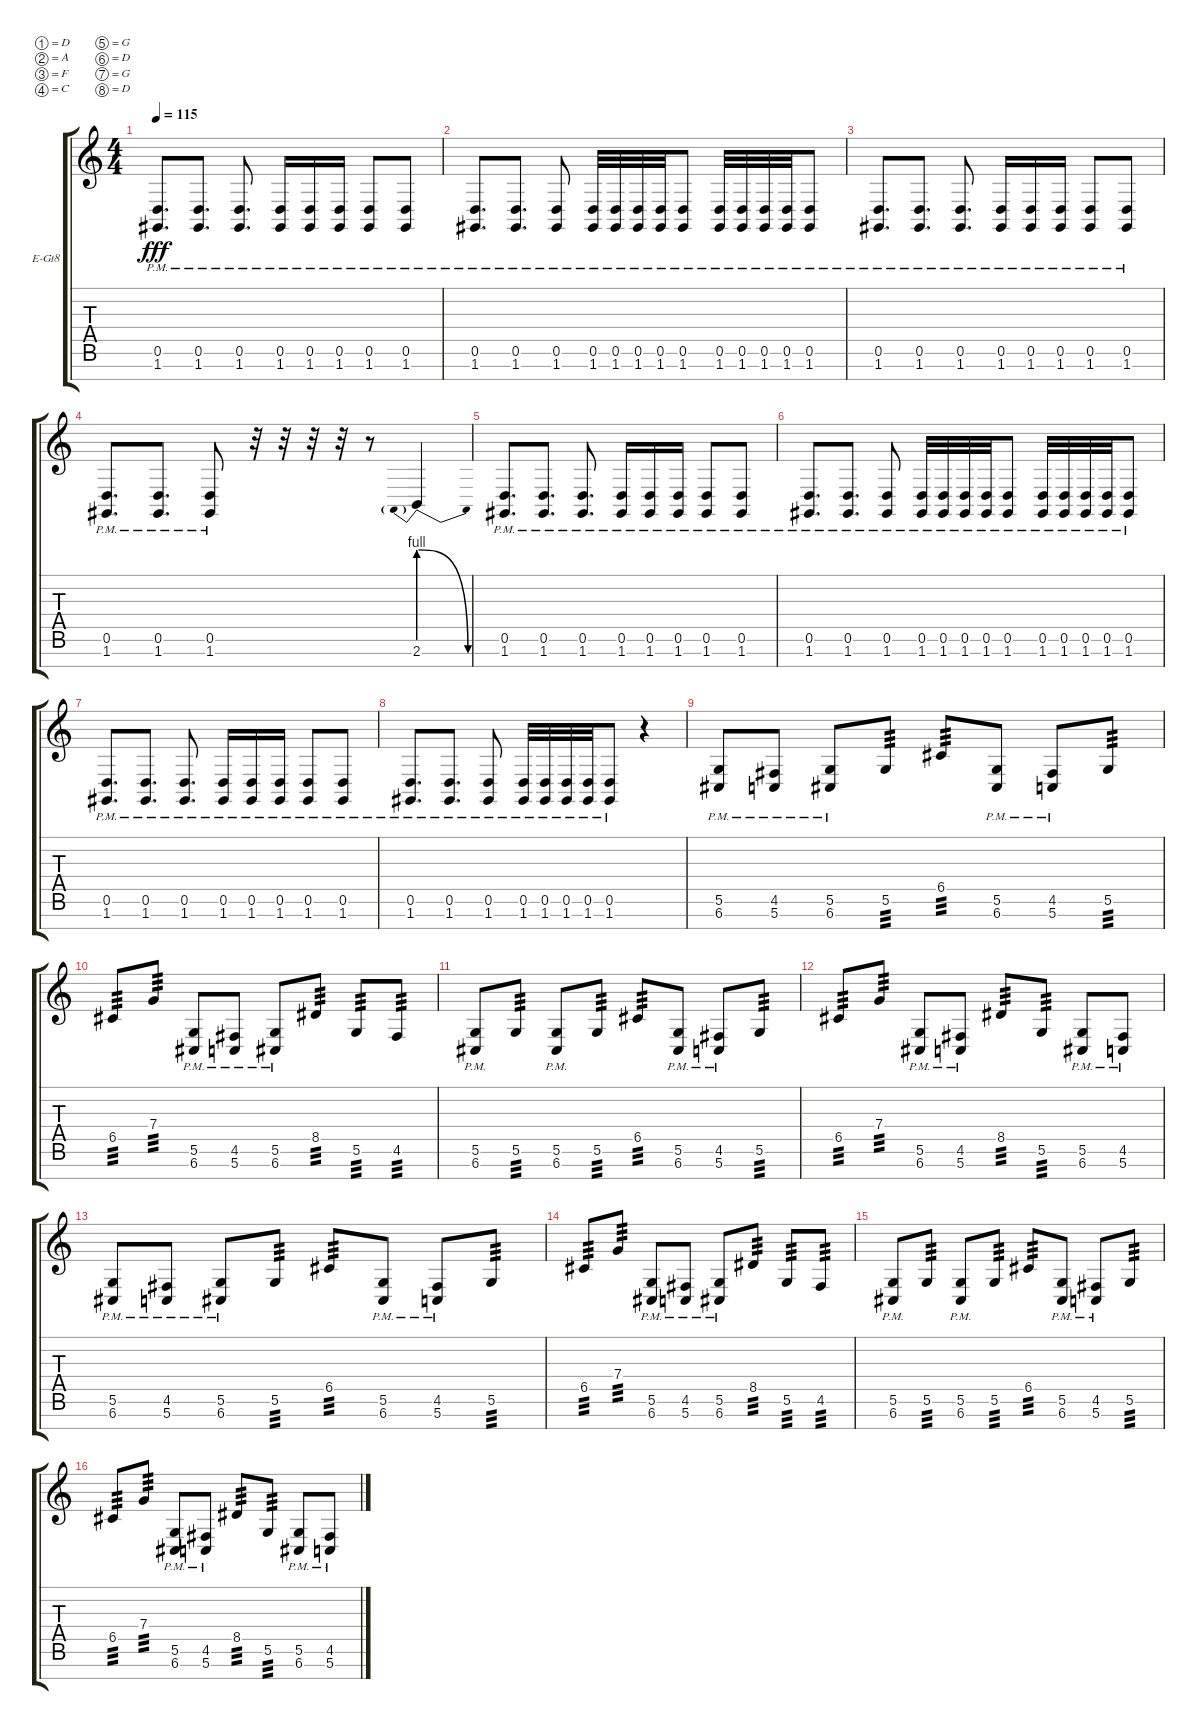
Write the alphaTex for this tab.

\bracketExtendMode groupsimilarinstruments
\firstSystemTrackNameOrientation horizontal
\otherSystemsTrackNameOrientation horizontal
\track ("Sam" "E-Gt8") {instrument overdrivenguitar}
\staff {score tabs}
\tuning (D4 A3 F3 C3 G2 D2 G1 D1)
\ts (4 4)
\tempo 115
\clef g2
\ks c
(1.7{pm} 0.6{pm}).8{d dy fff} (1.7{pm} 0.6{pm}).8{d} (1.7{pm} 0.6{pm}).8{d} (1.7{pm} 0.6{pm}).16 (1.7{pm} 0.6{pm}).16 (1.7{pm} 0.6{pm}).16 (1.7{pm} 0.6{pm}).8 (1.7{pm} 0.6{pm}).8 |
(1.7{pm} 0.6{pm}).8{d} (1.7{pm} 0.6{pm}).8{d} (1.7{pm} 0.6{pm}).8 (1.7{pm} 0.6{pm}).32 (1.7{pm} 0.6{pm}).32 (1.7{pm} 0.6{pm}).32 (1.7{pm} 0.6{pm}).32 (1.7{pm} 0.6{pm}).8 (1.7{pm} 0.6{pm}).32 (1.7{pm} 0.6{pm}).32 (1.7{pm} 0.6{pm}).32 (1.7{pm} 0.6{pm}).32 (1.7{pm} 0.6{pm}).8 |
(1.7{pm} 0.6{pm}).8{d} (1.7{pm} 0.6{pm}).8{d} (1.7{pm} 0.6{pm}).8{d} (1.7{pm} 0.6{pm}).16 (1.7{pm} 0.6{pm}).16 (1.7{pm} 0.6{pm}).16 (1.7{pm} 0.6{pm}).8 (1.7{pm} 0.6{pm}).8 |
(1.7{pm} 0.6{pm}).8{d} (1.7{pm} 0.6{pm}).8{d} (1.7{pm} 0.6{pm}).8 r.32 r.32 r.32 r.32 r.8 2.7{be (prebendrelease 0 4 59.4 0)}.4 |
(1.7{pm} 0.6{pm}).8{d} (1.7{pm} 0.6{pm}).8{d} (1.7{pm} 0.6{pm}).8{d} (1.7{pm} 0.6{pm}).16 (1.7{pm} 0.6{pm}).16 (1.7{pm} 0.6{pm}).16 (1.7{pm} 0.6{pm}).8 (1.7{pm} 0.6{pm}).8 |
(1.7{pm} 0.6{pm}).8{d} (1.7{pm} 0.6{pm}).8{d} (1.7{pm} 0.6{pm}).8 (1.7{pm} 0.6{pm}).32 (1.7{pm} 0.6{pm}).32 (1.7{pm} 0.6{pm}).32 (1.7{pm} 0.6{pm}).32 (1.7{pm} 0.6{pm}).8 (1.7{pm} 0.6{pm}).32 (1.7{pm} 0.6{pm}).32 (1.7{pm} 0.6{pm}).32 (1.7{pm} 0.6{pm}).32 (1.7{pm} 0.6{pm}).8 |
(1.7{pm} 0.6{pm}).8{d} (1.7{pm} 0.6{pm}).8{d} (1.7{pm} 0.6{pm}).8{d} (1.7{pm} 0.6{pm}).16 (1.7{pm} 0.6{pm}).16 (1.7{pm} 0.6{pm}).16 (1.7{pm} 0.6{pm}).8 (1.7{pm} 0.6{pm}).8 |
(1.7{pm} 0.6{pm}).8{d} (1.7{pm} 0.6{pm}).8{d} (1.7{pm} 0.6{pm}).8 (1.7{pm} 0.6{pm}).32 (1.7{pm} 0.6{pm}).32 (1.7{pm} 0.6{pm}).32 (1.7{pm} 0.6{pm}).32 (1.7{pm} 0.6{pm}).8 r.4 |
(6.7{pm} 5.6{pm}).8 (5.7{pm} 4.6{pm}).8 (6.7{pm} 5.6{pm}).8 5.6.8{tp 3} 6.5.8{tp 3} (6.7{pm} 5.6{pm}).8 (5.7{pm} 4.6{pm}).8 5.6.8{tp 3} |
6.5.8{tp 3} 7.4.8{tp 3} (6.7{pm} 5.6{pm}).8 (5.7{pm} 4.6{pm}).8 (6.7{pm} 5.6{pm}).8 8.5.8{tp 3} 5.6.8{tp 3} 4.6.8{tp 3} |
(6.7{pm} 5.6{pm}).8 5.6.8{tp 3} (6.7{pm} 5.6{pm}).8 5.6.8{tp 3} 6.5.8{tp 3} (6.7{pm} 5.6{pm}).8 (5.7{pm} 4.6{pm}).8 5.6.8{tp 3} |
6.5.8{tp 3} 7.4.8{tp 3} (6.7{pm} 5.6{pm}).8 (5.7{pm} 4.6{pm}).8 8.5.8{tp 3} 5.6.8{tp 3} (6.7{pm} 5.6{pm}).8 (5.7{pm} 4.6{pm}).8 |
(6.7{pm} 5.6{pm}).8 (5.7{pm} 4.6{pm}).8 (6.7{pm} 5.6{pm}).8 5.6.8{tp 3} 6.5.8{tp 3} (6.7{pm} 5.6{pm}).8 (5.7{pm} 4.6{pm}).8 5.6.8{tp 3} |
6.5.8{tp 3} 7.4.8{tp 3} (6.7{pm} 5.6{pm}).8 (5.7{pm} 4.6{pm}).8 (6.7{pm} 5.6{pm}).8 8.5.8{tp 3} 5.6.8{tp 3} 4.6.8{tp 3} |
(6.7{pm} 5.6{pm}).8 5.6.8{tp 3} (6.7{pm} 5.6{pm}).8 5.6.8{tp 3} 6.5.8{tp 3} (6.7{pm} 5.6{pm}).8 (5.7{pm} 4.6{pm}).8 5.6.8{tp 3} |
6.5.8{tp 3} 7.4.8{tp 3} (6.7{pm} 5.6{pm}).8 (5.7{pm} 4.6{pm}).8 8.5.8{tp 3} 5.6.8{tp 3} (6.7{pm} 5.6{pm}).8 (5.7{pm} 4.6{pm}).8
